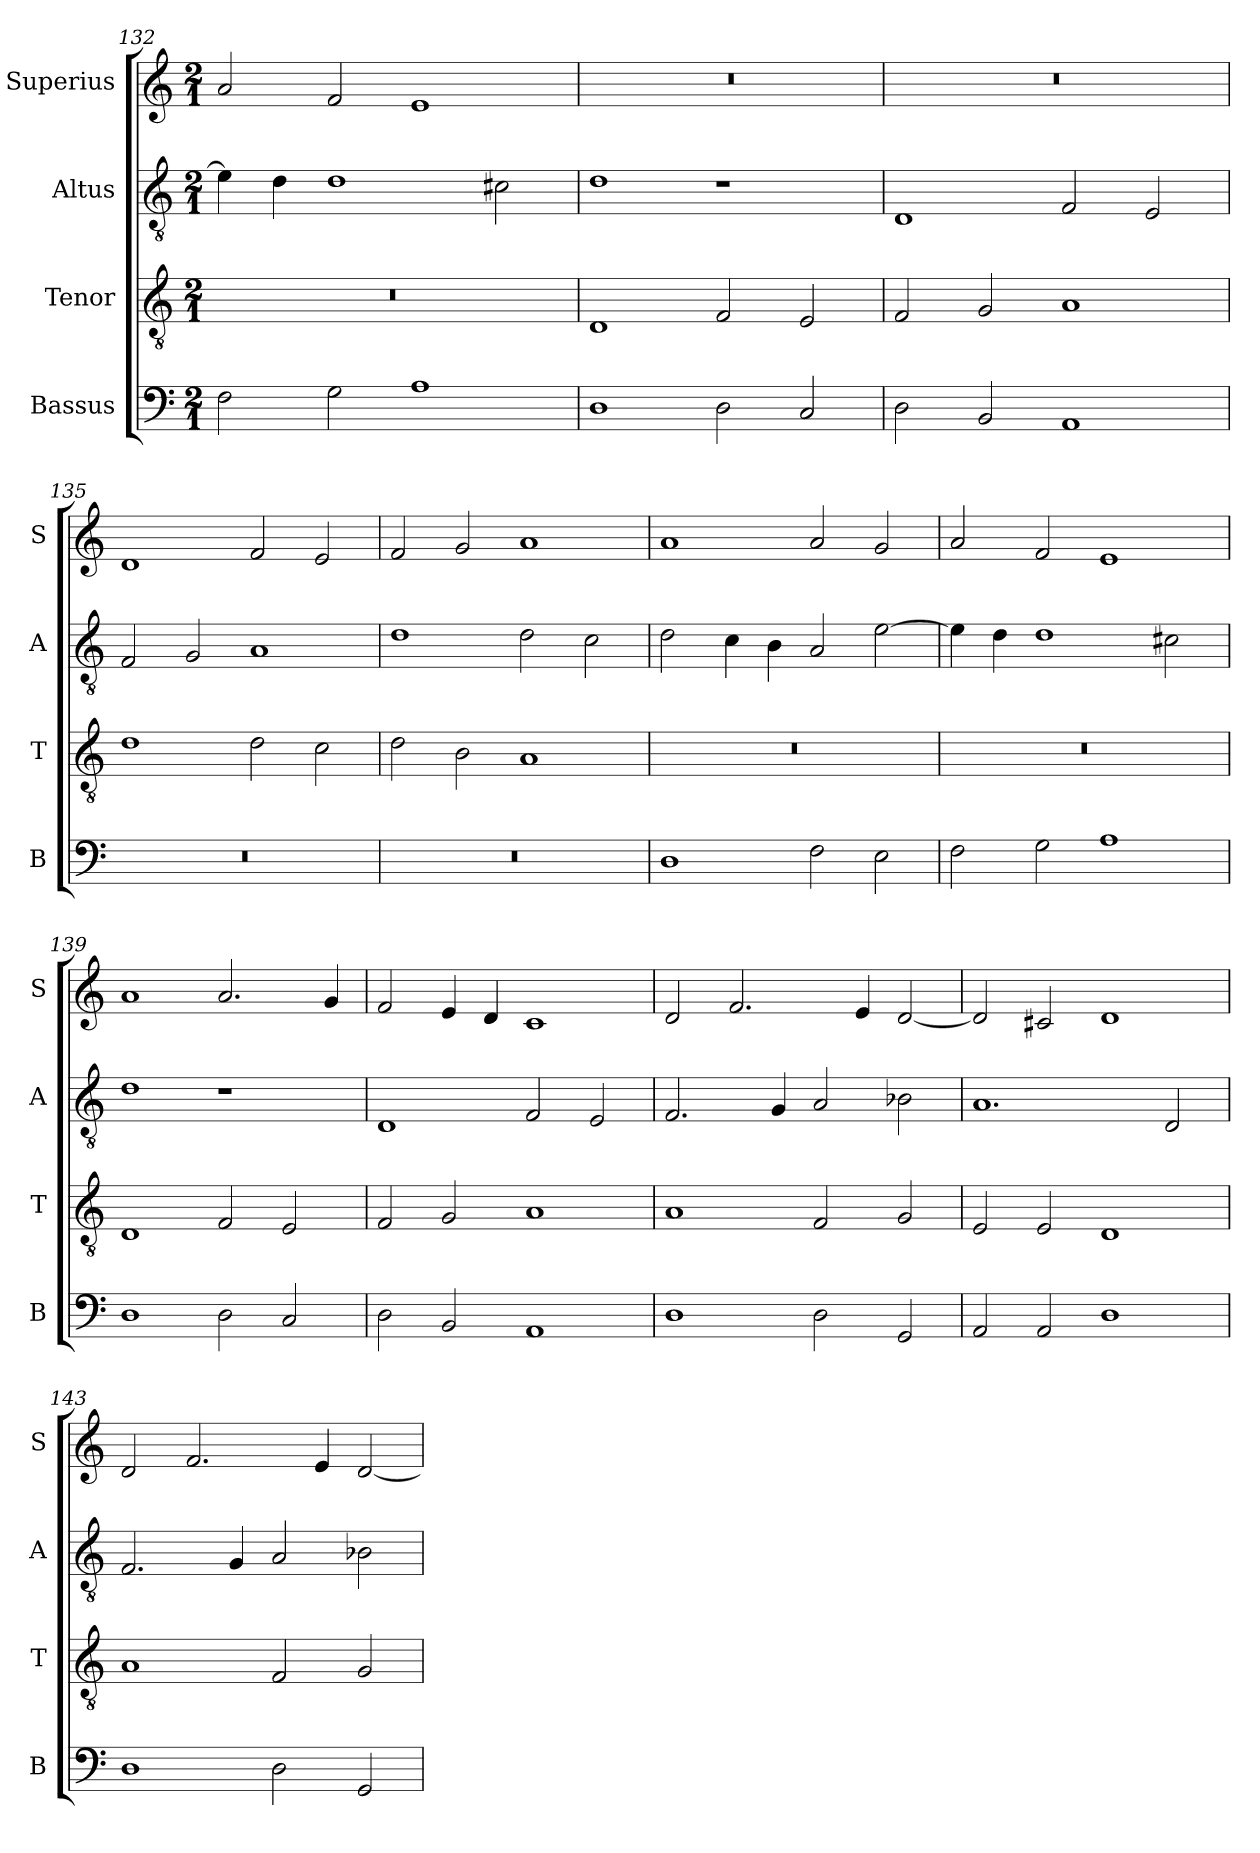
**kern	**kern	**kern	**kern
*part4	*part3	*part2	*part1
*staff4	*staff3	*staff2	*staff1
*I"Bassus	*I"Tenor	*I"Altus	*I"Superius
*I'B	*I'T	*I'A	*I'S
*clefF4	*clefGv2	*clefGv2	*clefG2
*k[]	*k[]	*k[]	*k[]
*C:	*C:	*C:	*C:
*M2/1	*M2/1	*M2/1	*M2/1
=132	=132	=132	=132
2F	0r	4e]	2a
.	.	4d	.
2G	.	1d	2f
1A	.	.	1e
.	.	2c#X	.
=133	=133	=133	=133
1D	1D	1d	0r
2D	2F	1r	.
2C	2E	.	.
=134	=134	=134	=134
2D	2F	1D	0r
2BB	2G	.	.
1AA	1A	2F	.
.	.	2E	.
=135	=135	=135	=135
0r	1d	2F	1d
.	.	2G	.
.	2d	1A	2f
.	2c	.	2e
=136	=136	=136	=136
0r	2d	1d	2f
.	2B	.	2g
.	1A	2d	1a
.	.	2c	.
=137	=137	=137	=137
1D	0r	2d	1a
.	.	4c	.
.	.	4B	.
2F	.	2A	2a
2E	.	[2e	2g
=138	=138	=138	=138
2F	0r	4e]	2a
.	.	4d	.
2G	.	1d	2f
1A	.	.	1e
.	.	2c#X	.
=139	=139	=139	=139
1D	1D	1d	1a
2D	2F	1r	2.a
2C	2E	.	.
.	.	.	4g
=140	=140	=140	=140
2D	2F	1D	2f
2BB	2G	.	4e
.	.	.	4d
1AA	1A	2F	1c
.	.	2E	.
=141	=141	=141	=141
1D	1A	2.F	2d
.	.	.	2.f
.	.	4G	.
2D	2F	2A	.
.	.	.	4e
2GG	2G	2B-X	[2d
=142	=142	=142	=142
2AA	2E	1.A	2d]
2AA	2E	.	2c#X
1D	1D	.	1d
.	.	2D	.
=143	=143	=143	=143
1D	1A	2.F	2d
.	.	.	2.f
.	.	4G	.
2D	2F	2A	.
.	.	.	4e
2GG	2G	2B-X	[2d
=	=	=	=
*-	*-	*-	*-
